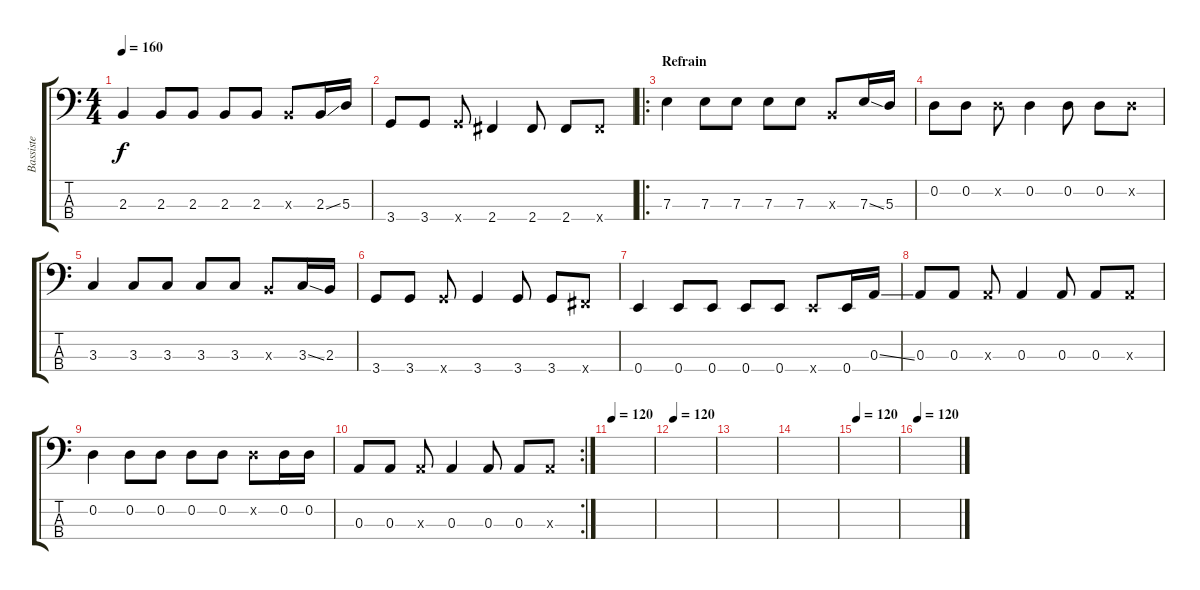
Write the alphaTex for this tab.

\track ("Bassiste" "Bassiste") {instrument acousticbass}
\staff {score tabs}
\tuning (G2 D2 A1 E1) {hide}
\ts (4 4)
\tempo 160
\clef f4
\ks c
2.3.4{dy f} 2.3.8 2.3.8 2.3.8 2.3.8 2.3{x}.8 2.3{ss}.16 5.3.16 |
3.4.8 3.4.8 3.4{x}.8 2.4.4 2.4.8 2.4.8 2.4{x}.8 |
\ro
\section ("" "Refrain")
7.3.4 7.3.8 7.3.8 7.3.8 7.3.8 2.3{x}.8 7.3{ss}.16 5.3.16 |
0.2.8 0.2.8 0.2{x}.8 0.2.4 0.2.8 0.2.8 0.2{x}.8 |
3.3.4 3.3.8 3.3.8 3.3.8 3.3.8 2.3{x}.8 3.3{ss}.16 2.3.16 |
3.4.8 3.4.8 3.4{x}.8 3.4.4 3.4.8 3.4.8 2.4{x}.8 |
0.4.4 0.4.8 0.4.8 0.4.8 0.4.8 0.4{x}.8 0.4.16 0.3{ss}.16 |
0.3.8 0.3.8 0.3{x}.8 0.3.4 0.3.8 0.3.8 0.3{x}.8 |
0.2.4 0.2.8 0.2.8 0.2.8 0.2.8 0.2{x}.8 0.2.16 0.2.16 |
\rc 2
0.3.8 0.3.8 0.3{x}.8 0.3.4 0.3.8 0.3.8 0.3{x}.8 |
\tempo 120
|
\tempo 120
|
|
|
\tempo 120
|
\tempo 120
